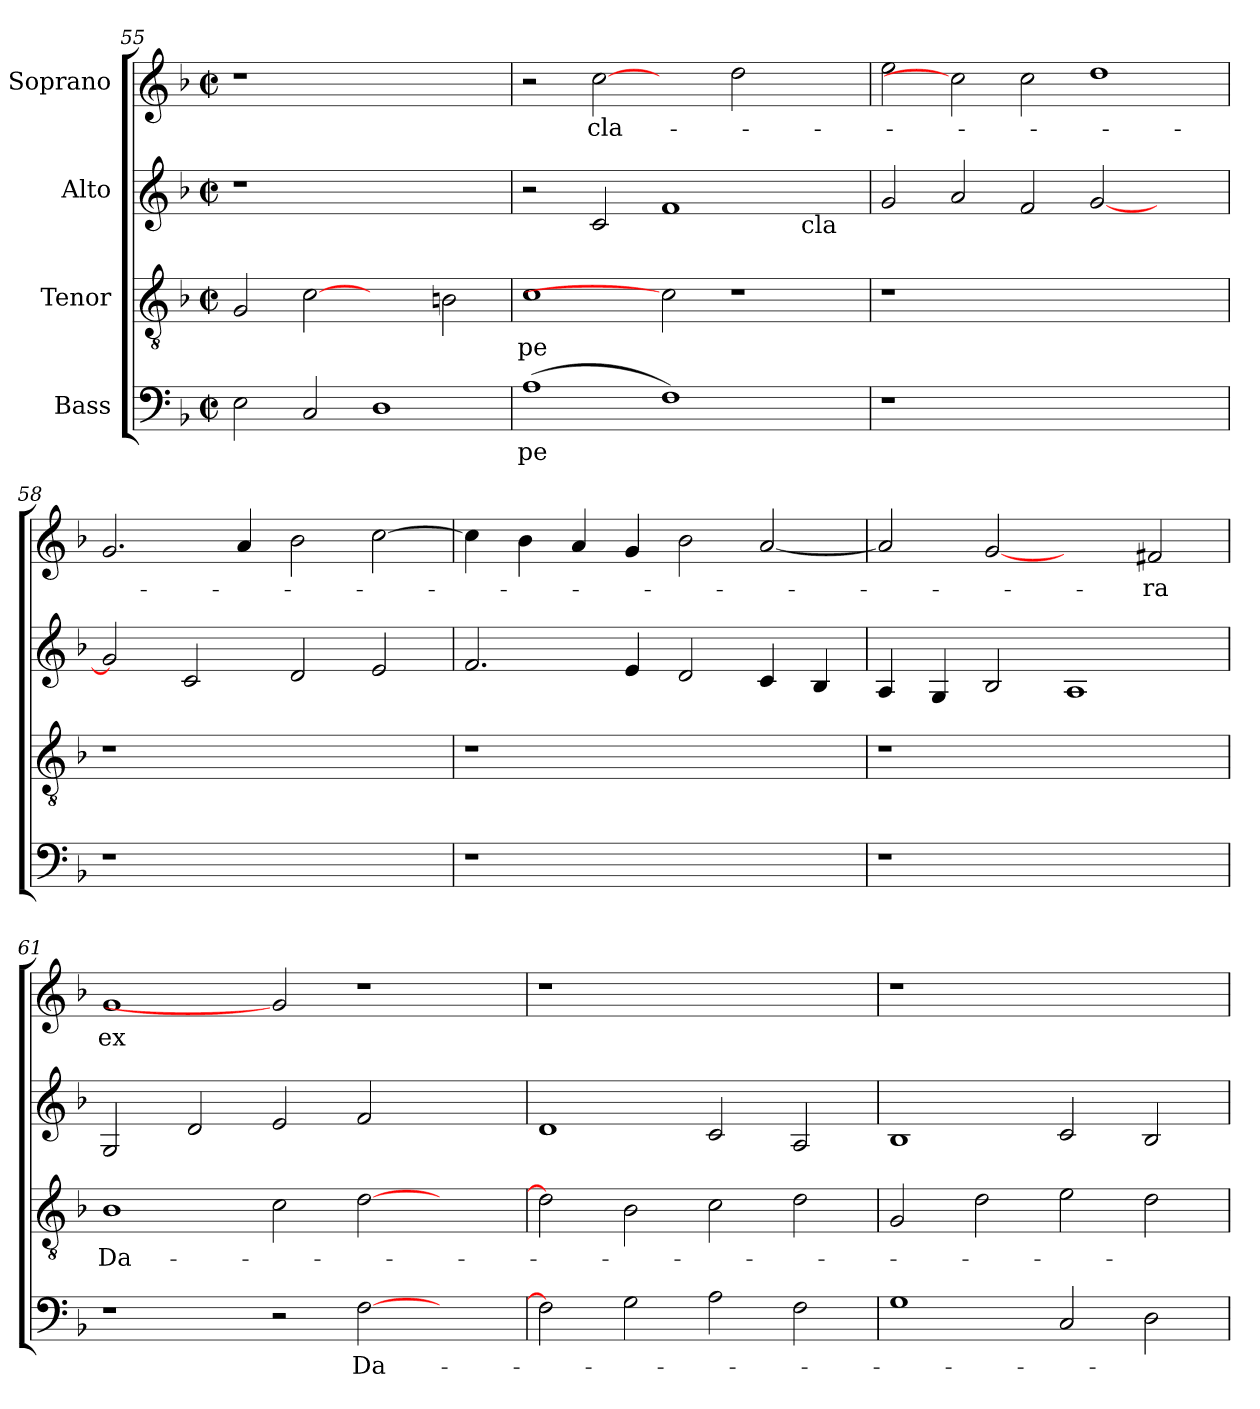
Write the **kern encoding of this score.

**kern	**text	**kern	**text	**kern	**kern	**text
*part4	*part4	*part3	*part3	*part2	*part1	*part1
*staff4	*staff4	*staff3	*staff3	*staff2	*staff1	*staff1
*I"Bass	*	*I"Tenor	*	*I"Alto	*I"Soprano	*
*clefF4	*	*clefGv2	*	*clefG2	*clefG2	*
*k[b-]	*	*k[b-]	*	*k[b-]	*k[b-]	*
*F:	*	*F:	*	*F:	*F:	*
*M2/2	*	*M2/2	*	*M2/2	*M2/2	*
*met(c|)	*	*met(c|)	*	*met(c|)	*met(c|)	*
=55	=55	=55	=55	=55	=55	=55
!	!	!	!	!LO:N:vis=1	!LO:N:vis=1	!
2E\	.	2G/	.	1r	1r	.
2C/	.	[2c	.	.	.	.
1D	.	2ryy	.	1ryy	1ryy	.
.	.	2Bn\	.	.	.	.
=56	=56	=56	=56	=56	=56	=56
!	!LO:LY:b	!	!LO:LY:b	!	!	!
(>1A	-pe	1c	-pe	2r	2r	.
!	!	!	!	!	!	!LO:LY:b
.	.	.	.	2c/	[2cc	cla-
1F)	.	2c]	.	1f	2ryy	.
.	.	1r	.	.	2dd\	.
!	!	!	!	!LO:TX:b:t=cla	!	!
2ryy	.	.	.	2ryy	2ryy	.
=57	=57	=57	=57	=57	=57	=57
!LO:N:vis=1	!	!LO:N:vis=1	!	!	!	!
1r	.	1r	.	2g/	2ee\	.
.	.	.	.	2a/	2cc]	.
1.ryy	.	1.ryy	.	2f/	2cc\	.
.	.	.	.	[<2g/	1dd	.
.	.	.	.	2ryy	.	.
!!LO:LB:g=z
=58	=58	=58	=58	=58	=58	=58
!LO:N:vis=1	!	!LO:N:vis=1	!	!	!	!
1r	.	1r	.	2g/]	2.g/	.
.	.	.	.	2c/	.	.
.	.	.	.	.	4a/	.
1ryy	.	1ryy	.	2d/	2b-\	.
.	.	.	.	2e/	[>2cc\	.
=59	=59	=59	=59	=59	=59	=59
!LO:N:vis=1	!	!LO:N:vis=1	!	!	!	!
1r	.	1r	.	2.f/	4cc\]	.
.	.	.	.	.	4b-\	.
.	.	.	.	.	4a/	.
.	.	.	.	4e/	4g/	.
1ryy	.	1ryy	.	2d/	2b-\	.
.	.	.	.	4c/	[<2a/	.
.	.	.	.	4B-/	.	.
=60	=60	=60	=60	=60	=60	=60
!LO:N:vis=1	!	!LO:N:vis=1	!	!	!	!
1r	.	1r	.	4A/	2a/]	.
.	.	.	.	4G/	.	.
.	.	.	.	2B-/	[2g	.
1ryy	.	1ryy	.	1A	2ryy	.
!	!	!	!	!	!	!LO:LY:b
.	.	.	.	.	2f#X/	-ra
=61	=61	=61	=61	=61	=61	=61
!	!	!	!LO:LY:b	!	!	!LO:LY:b
1r	.	1B-	Da-	2G/	1g	ex
.	.	.	.	2d/	.	.
2r	.	2c\	.	2e/	2g]	.
!	!LO:LY:b	!	!	!	!	!
[>2F\	Da-	[>2d\	.	2f/	1r	.
2ryy	.	2ryy	.	2ryy	.	.
=62	=62	=62	=62	=62	=62	=62
!	!	!	!	!	!LO:N:vis=1	!
2F\]	.	2d\]	.	1d	1r	.
2G\	.	2B-\	.	.	.	.
2A\	.	2c\	.	2c/	1ryy	.
2F\	.	2d\	.	2A/	.	.
=63	=63	=63	=63	=63	=63	=63
!	!	!	!	!	!LO:N:vis=1	!
1G	.	2G/	.	1B-	1r	.
.	.	2d\	.	.	.	.
2C/	.	2e\	.	2c/	1ryy	.
2D\	.	2d\	.	2B-/	.	.
=	=	=	=	=	=	=
*-	*-	*-	*-	*-	*-	*-
